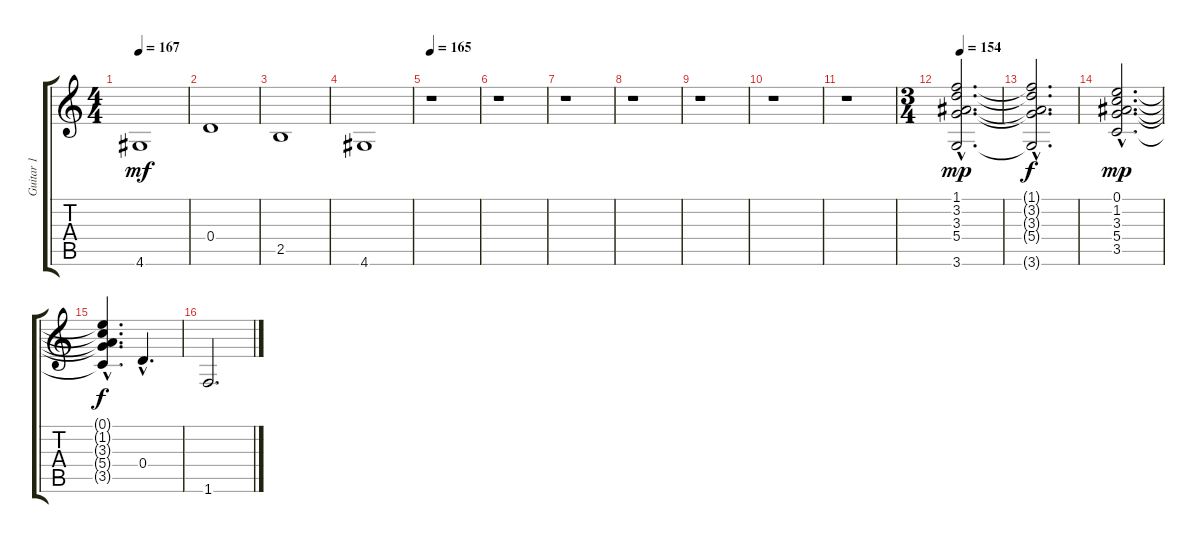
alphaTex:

\track ("Guitar 1" "Guitar 1") {instrument distortionguitar}
\staff {score tabs}
\tuning (E4 B3 G3 D3 A2 E2) {hide}
\ts (4 4)
\tempo 167
\clef g2
\ks c
4.6.1{dy mf} |
0.4.1 |
2.5.1 |
4.6.1 |
\tempo 165
r.1 |
r.1 |
r.1 |
r.1 |
r.1 |
r.1 |
r.1 |
\ts (3 4)
\tempo 154
(1.1{hac} 3.2{hac} 3.3{hac} 5.4{hac} 3.6{hac}).2{d dy mp} |
(1.1{hac t} 3.2{hac t} 3.3{hac t} 5.4{hac t} 3.6{hac t}).2{d dy f} |
(0.1{hac} 1.2{hac} 3.3{hac} 5.4{hac} 3.5{hac}).2{d dy mp} |
(0.1{hac t} 1.2{hac t} 3.3{hac t} 5.4{hac t} 3.5{hac t}).4{d dy f} 0.4{hac}.4{d} |
1.6.2{d}
